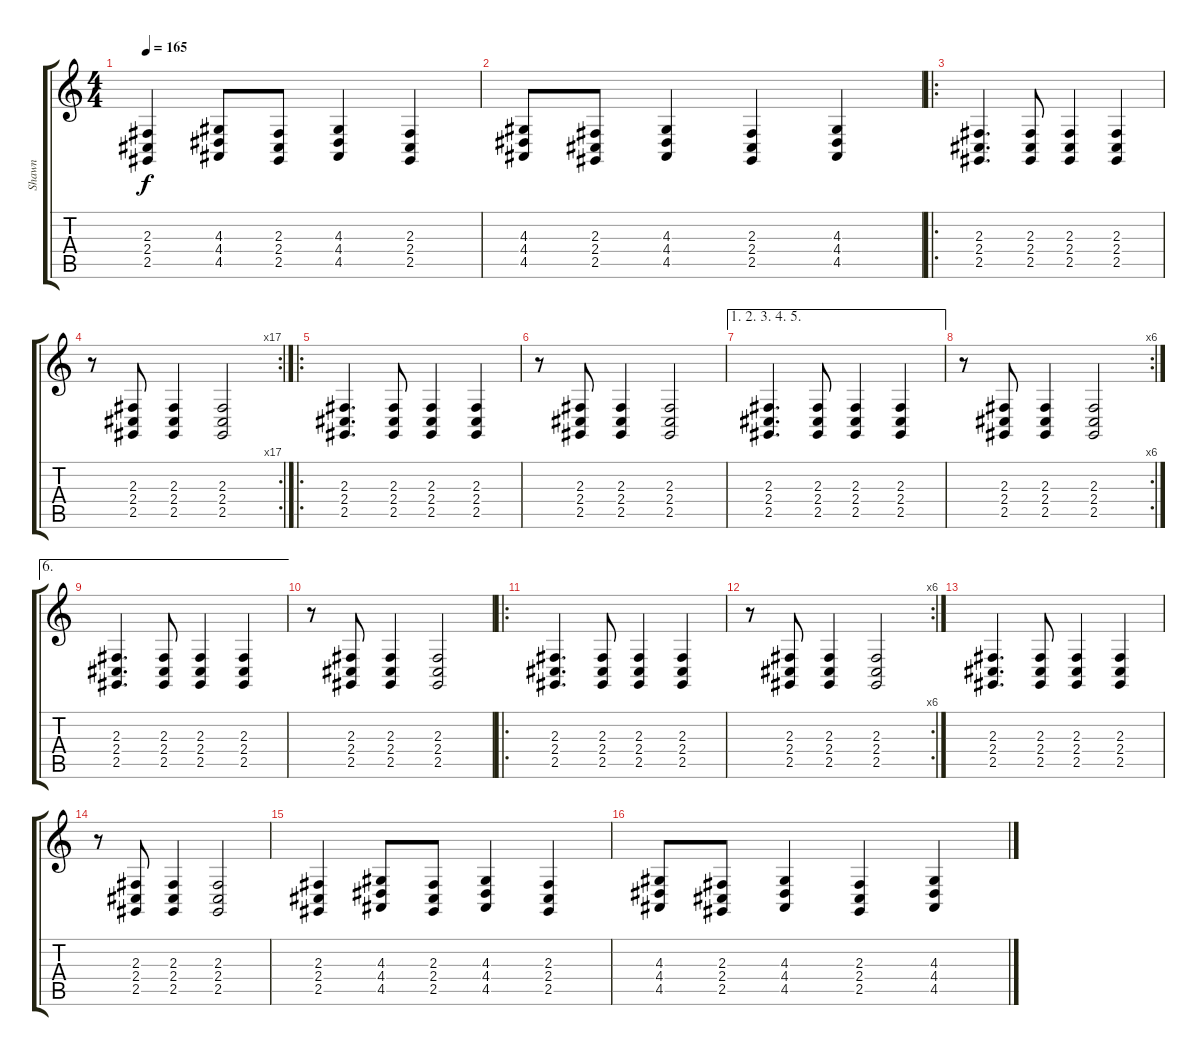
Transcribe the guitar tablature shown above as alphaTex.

\track ("Shawn" "Shawn") {instrument melodictom}
\staff {score tabs}
\tuning (Db4 Ab3 E3 B2 Gb2 B1) {hide}
\ts (4 4)
\tempo 165
\clef g2
\ks c
(2.3 2.4 2.5).4{dy f} (4.3 4.4 4.5).8 (2.3 2.4 2.5).8 (4.3 4.4 4.5).4 (2.3 2.4 2.5).4 |
(4.3 4.4 4.5).8 (2.3 2.4 2.5).8 (4.3 4.4 4.5).4 (2.3 2.4 2.5).4 (4.3 4.4 4.5).4 |
\ro
(2.3 2.4 2.5).4{d} (2.3 2.4 2.5).8 (2.3 2.4 2.5).4 (2.3 2.4 2.5).4 |
\rc 17
r.8 (2.3 2.4 2.5).8 (2.3 2.4 2.5).4 (2.3 2.4 2.5).2 |
\ro
(2.3 2.4 2.5).4{d} (2.3 2.4 2.5).8 (2.3 2.4 2.5).4 (2.3 2.4 2.5).4 |
r.8 (2.3 2.4 2.5).8 (2.3 2.4 2.5).4 (2.3 2.4 2.5).2 |
\ae (1 2 3 4 5)
(2.3 2.4 2.5).4{d} (2.3 2.4 2.5).8 (2.3 2.4 2.5).4 (2.3 2.4 2.5).4 |
\rc 6
r.8 (2.3 2.4 2.5).8 (2.3 2.4 2.5).4 (2.3 2.4 2.5).2 |
\ae 6
(2.3 2.4 2.5).4{d} (2.3 2.4 2.5).8 (2.3 2.4 2.5).4 (2.3 2.4 2.5).4 |
r.8 (2.3 2.4 2.5).8 (2.3 2.4 2.5).4 (2.3 2.4 2.5).2 |
\ro
(2.3 2.4 2.5).4{d} (2.3 2.4 2.5).8 (2.3 2.4 2.5).4 (2.3 2.4 2.5).4 |
\rc 6
r.8 (2.3 2.4 2.5).8 (2.3 2.4 2.5).4 (2.3 2.4 2.5).2 |
(2.3 2.4 2.5).4{d} (2.3 2.4 2.5).8 (2.3 2.4 2.5).4 (2.3 2.4 2.5).4 |
r.8 (2.3 2.4 2.5).8 (2.3 2.4 2.5).4 (2.3 2.4 2.5).2 |
(2.3 2.4 2.5).4 (4.3 4.4 4.5).8 (2.3 2.4 2.5).8 (4.3 4.4 4.5).4 (2.3 2.4 2.5).4 |
(4.3 4.4 4.5).8 (2.3 2.4 2.5).8 (4.3 4.4 4.5).4 (2.3 2.4 2.5).4 (4.3 4.4 4.5).4
